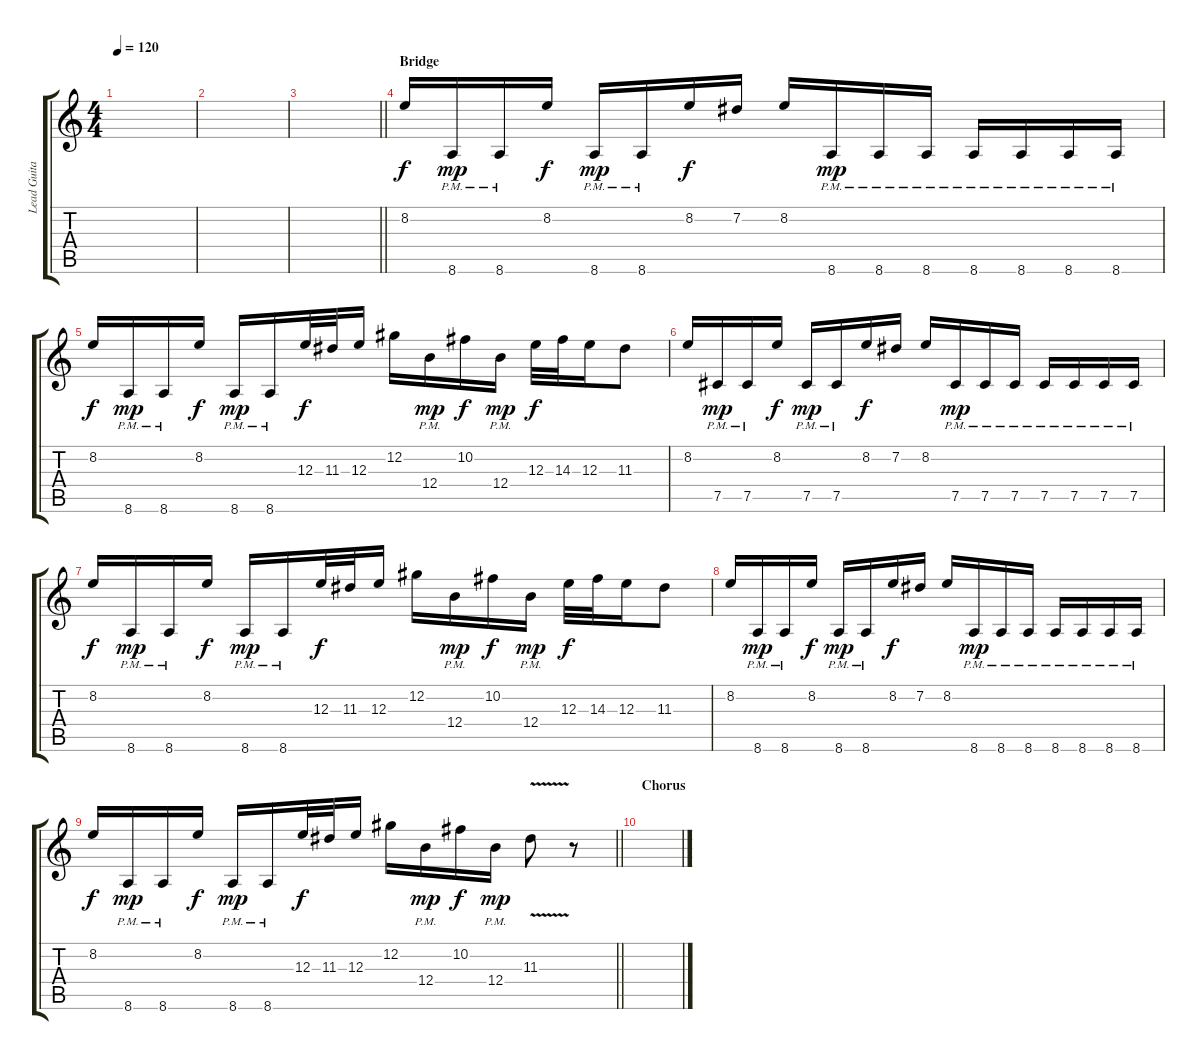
\track ("Lead Guitar 2" "Lead Guita") {instrument overdrivenguitar}
\staff {score tabs}
\tuning (Db4 Ab3 E3 B2 Gb2 Db2) {hide}
\ts (4 4)
\tempo 120
\clef g2
\ks c
|
|
\barLineRight lightlight
|
\section ("" "Bridge")
8.2.16{volume 10 balance 13} 8.6{pm}.16{dy mp} 8.6{pm}.16 8.2.16{dy f} 8.6{pm}.16{dy mp} 8.6{pm}.16 8.2.16{dy f} 7.2.16 8.2.16 8.6{pm}.16{dy mp} 8.6{pm}.16 8.6{pm}.16 8.6{pm}.16 8.6{pm}.16 8.6{pm}.16 8.6{pm}.16 |
8.2.16{dy f} 8.6{pm}.16{dy mp} 8.6{pm}.16 8.2.16{dy f} 8.6{pm}.16{dy mp} 8.6{pm}.16 12.3.32{dy f} 11.3.32 12.3.16 12.2.16 12.4{pm}.16{dy mp} 10.2.16{dy f} 12.4{pm}.16{dy mp} 12.3.32{dy f} 14.3.32 12.3.16 11.3.8 |
8.2.16 7.5{pm}.16{dy mp} 7.5{pm}.16 8.2.16{dy f} 7.5{pm}.16{dy mp} 7.5{pm}.16 8.2.16{dy f} 7.2.16 8.2.16 7.5{pm}.16{dy mp} 7.5{pm}.16 7.5{pm}.16 7.5{pm}.16 7.5{pm}.16 7.5{pm}.16 7.5{pm}.16 |
8.2.16{dy f} 8.6{pm}.16{dy mp} 8.6{pm}.16 8.2.16{dy f} 8.6{pm}.16{dy mp} 8.6{pm}.16 12.3.32{dy f} 11.3.32 12.3.16 12.2.16 12.4{pm}.16{dy mp} 10.2.16{dy f} 12.4{pm}.16{dy mp} 12.3.32{dy f} 14.3.32 12.3.16 11.3.8 |
8.2.16 8.6{pm}.16{dy mp} 8.6{pm}.16 8.2.16{dy f} 8.6{pm}.16{dy mp} 8.6{pm}.16 8.2.16{dy f} 7.2.16 8.2.16 8.6{pm}.16{dy mp} 8.6{pm}.16 8.6{pm}.16 8.6{pm}.16 8.6{pm}.16 8.6{pm}.16 8.6{pm}.16 |
\barLineRight lightlight
8.2.16{dy f} 8.6{pm}.16{dy mp} 8.6{pm}.16 8.2.16{dy f} 8.6{pm}.16{dy mp} 8.6{pm}.16 12.3.32{dy f} 11.3.32 12.3.16 12.2.16 12.4{pm}.16{dy mp} 10.2.16{dy f} 12.4{pm}.16{dy mp} 11.3{v}.8 r.8 |
\section ("" "Chorus")
